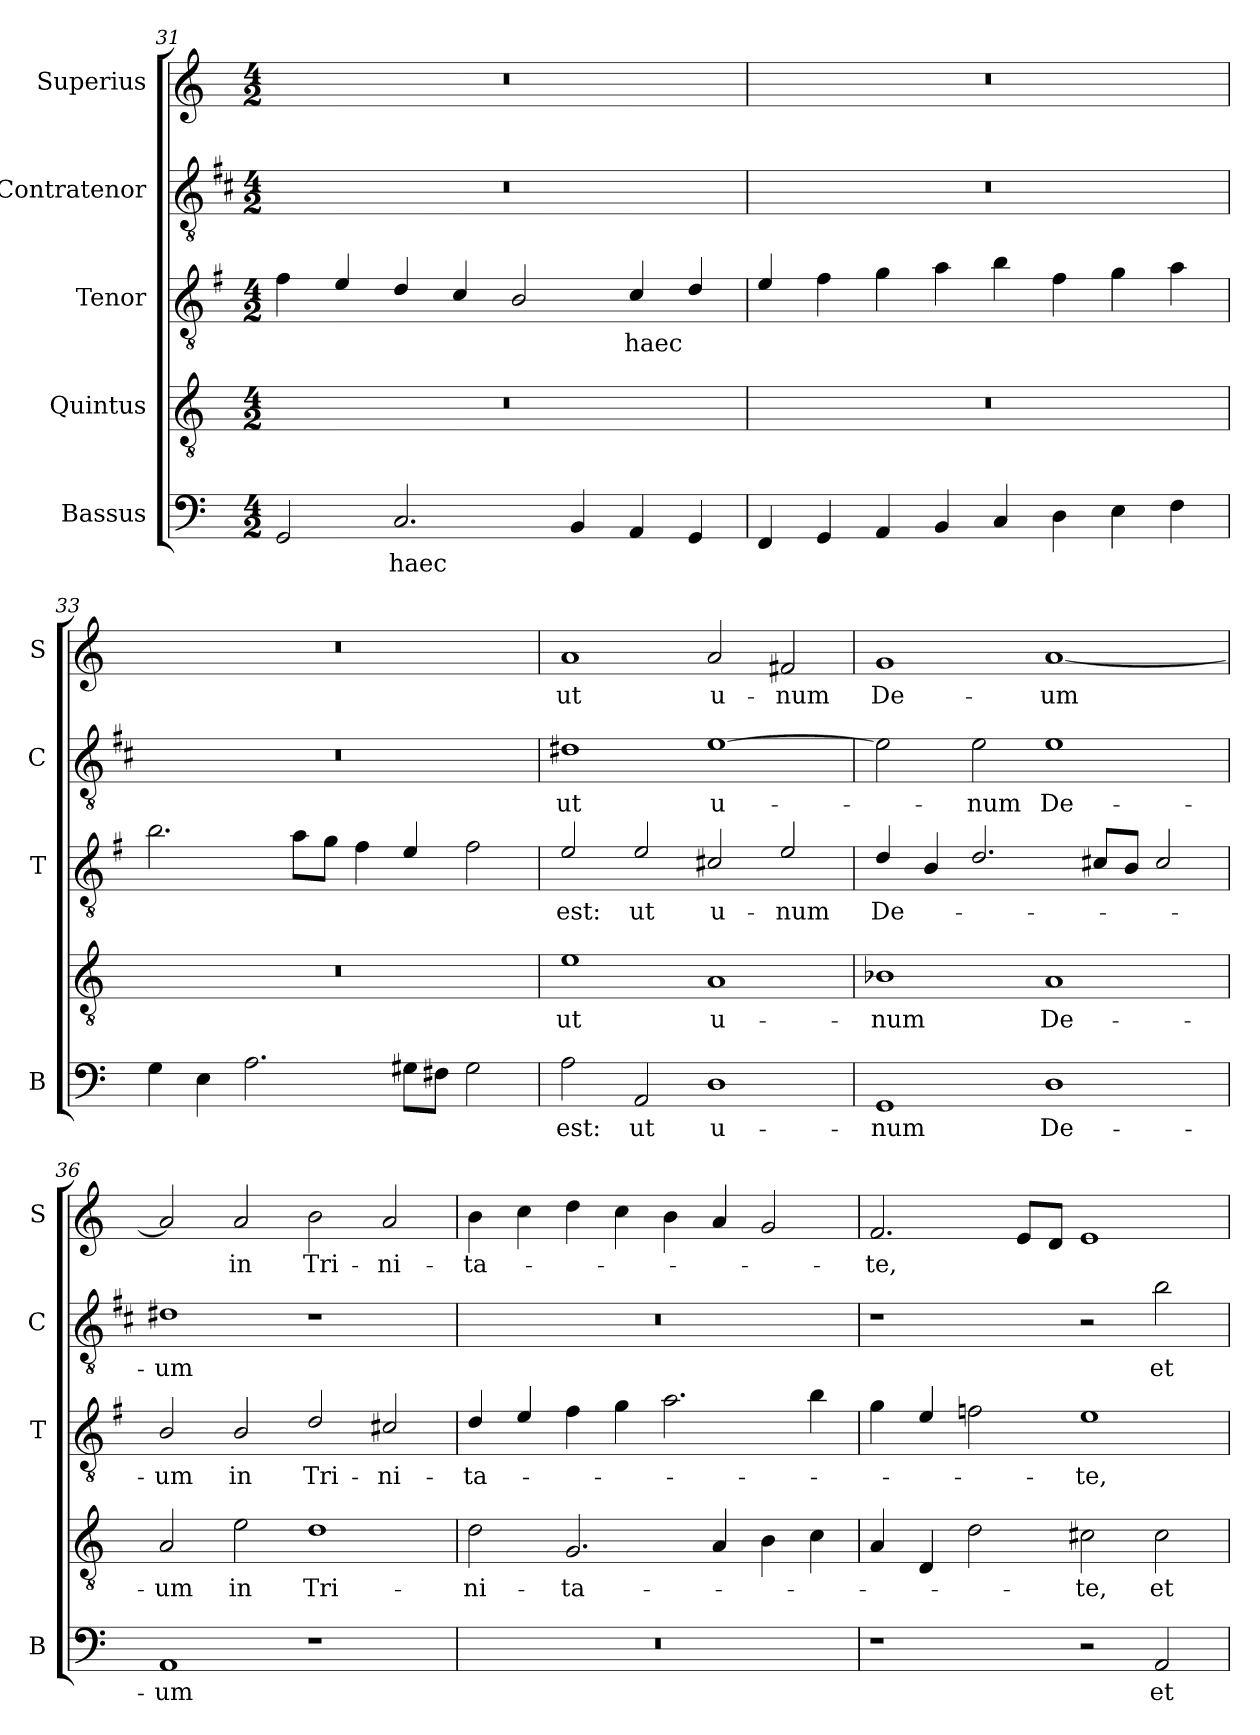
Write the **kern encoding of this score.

**kern	**text	**kern	**text	**kern	**text	**kern	**text	**kern	**text
*part5	*part5	*part4	*part4	*part3	*part3	*part2	*part2	*part1	*part1
*staff5	*staff5	*staff4	*staff4	*staff3	*staff3	*staff2	*staff2	*staff1	*staff1
*I"Bassus	*	*I"Quintus	*	*I"Tenor	*	*I"Contratenor	*	*I"Superius	*
*I'B	*	*	*	*I'T	*	*I'C	*	*I'S	*
*clefF4	*	*clefGv2	*	*clefGv2	*	*clefGv2	*	*clefG2	*
*	*	*	*	*ITrd4c7	*	*ITrd1c2	*	*	*
*k[]	*	*k[]	*	*k[]	*	*k[]	*	*k[]	*
*C:	*	*C:	*	*C:	*	*C:	*	*C:	*
*M4/2	*	*M4/2	*	*M4/2	*	*M4/2	*	*M4/2	*
=31	=31	=31	=31	=31	=31	=31	=31	=31	=31
2GG/	.	0r	.	4B\	.	0r	.	0r	.
.	.	.	.	4A/	.	.	.	.	.
!	!LO:LY:b	!	!	!	!	!	!	!	!
2.C/	haec	.	.	4G/	.	.	.	.	.
.	.	.	.	4F/	.	.	.	.	.
.	.	.	.	2E/	.	.	.	.	.
4BB/	.	.	.	.	.	.	.	.	.
!	!	!	!	!	!LO:LY:b	!	!	!	!
4AA/	.	.	.	4F/	haec	.	.	.	.
4GG/	.	.	.	4G/	.	.	.	.	.
=32	=32	=32	=32	=32	=32	=32	=32	=32	=32
4FF/	.	0r	.	4A/	.	0r	.	0r	.
4GG/	.	.	.	4B\	.	.	.	.	.
4AA/	.	.	.	4c\	.	.	.	.	.
4BB/	.	.	.	4d\	.	.	.	.	.
4C/	.	.	.	4e\	.	.	.	.	.
4D\	.	.	.	4B\	.	.	.	.	.
4E\	.	.	.	4c\	.	.	.	.	.
4F\	.	.	.	4d\	.	.	.	.	.
=33	=33	=33	=33	=33	=33	=33	=33	=33	=33
4G\	.	0r	.	2.e\	.	0r	.	0r	.
4E\	.	.	.	.	.	.	.	.	.
2.A\	.	.	.	.	.	.	.	.	.
.	.	.	.	8d\L	.	.	.	.	.
.	.	.	.	8c\J	.	.	.	.	.
.	.	.	.	4B\	.	.	.	.	.
8G#X\L	.	.	.	4A/	.	.	.	.	.
8F#X\J	.	.	.	.	.	.	.	.	.
2G#\	.	.	.	2B\	.	.	.	.	.
=34	=34	=34	=34	=34	=34	=34	=34	=34	=34
!	!LO:LY:b	!	!LO:LY:b	!	!LO:LY:b	!	!LO:LY:b	!	!LO:LY:b
2A\	est:	1e	ut	2A/	est:	1c#X	ut	1a	ut
!	!LO:LY:b	!	!	!	!LO:LY:b	!	!	!	!
2AA/	ut	.	.	2A/	ut	.	.	.	.
!	!LO:LY:b	!	!LO:LY:b	!	!LO:LY:b	!	!LO:LY:b	!	!LO:LY:b
1D	u-	1A	u-	2F#X/	u-	[1d	u-	2a/	u-
!	!	!	!	!	!LO:LY:b	!	!	!	!LO:LY:b
.	.	.	.	2A/	-num	.	.	2f#X/	-num
=35	=35	=35	=35	=35	=35	=35	=35	=35	=35
!	!LO:LY:b	!	!LO:LY:b	!	!LO:LY:b	!	!	!	!LO:LY:b
1GG	-num	1B-X	-num	4G/	De-	2d\]	.	1g	De-
.	.	.	.	4E/	.	.	.	.	.
!	!	!	!	!	!	!	!LO:LY:b	!	!
.	.	.	.	2.G/	.	2d\	-num	.	.
!	!LO:LY:b	!	!LO:LY:b	!	!	!	!LO:LY:b	!	!LO:LY:b
1D	De-	1A	De-	.	.	1d	De-	[1a	-um
.	.	.	.	8F#X/L	.	.	.	.	.
.	.	.	.	8E/J	.	.	.	.	.
.	.	.	.	2F#/	.	.	.	.	.
!!LO:LB:g=z
=36	=36	=36	=36	=36	=36	=36	=36	=36	=36
!	!LO:LY:b	!	!LO:LY:b	!	!LO:LY:b	!	!LO:LY:b	!	!
1AA	-um	2A/	-um	2E/	-um	1c#X	-um	2a/]	.
!	!	!	!LO:LY:b	!	!LO:LY:b	!	!	!	!LO:LY:b
.	.	2e\	in	2E/	in	.	.	2a/	in
!	!	!	!LO:LY:b	!	!LO:LY:b	!	!	!	!LO:LY:b
1r	.	1d	Tri-	2G/	Tri-	1r	.	2b\	Tri-
!	!	!	!	!	!LO:LY:b	!	!	!	!LO:LY:b
.	.	.	.	2F#X/	-ni-	.	.	2a/	-ni-
=37	=37	=37	=37	=37	=37	=37	=37	=37	=37
!	!	!	!LO:LY:b	!	!LO:LY:b	!	!	!	!LO:LY:b
0r	.	2d\	-ni-	4G/	-ta-	0r	.	4b\	-ta-
.	.	.	.	4A/	.	.	.	4cc\	.
!	!	!	!LO:LY:b	!	!	!	!	!	!
.	.	2.G/	-ta-	4B\	.	.	.	4dd\	.
.	.	.	.	4c\	.	.	.	4cc\	.
.	.	.	.	2.d\	.	.	.	4b\	.
.	.	4A/	.	.	.	.	.	4a/	.
.	.	4B\	.	.	.	.	.	2g/	.
.	.	4c\	.	4e\	.	.	.	.	.
=38	=38	=38	=38	=38	=38	=38	=38	=38	=38
!	!	!	!	!	!	!	!	!	!LO:LY:b
1r	.	4A/	.	4c\	.	1r	.	2.f/	-te,
.	.	4D/	.	4A/	.	.	.	.	.
.	.	2d\	.	2B-X\	.	.	.	.	.
.	.	.	.	.	.	.	.	8e/L	.
.	.	.	.	.	.	.	.	8d/J	.
!	!	!	!LO:LY:b	!	!LO:LY:b	!	!	!	!
2r	.	2c#X\	-te,	1A	-te,	2r	.	1e	.
!	!LO:LY:b	!	!LO:LY:b	!	!	!	!LO:LY:b	!	!
2AA/	et	2c#\	et	.	.	2a\	et	.	.
=	=	=	=	=	=	=	=	=	=
*-	*-	*-	*-	*-	*-	*-	*-	*-	*-
